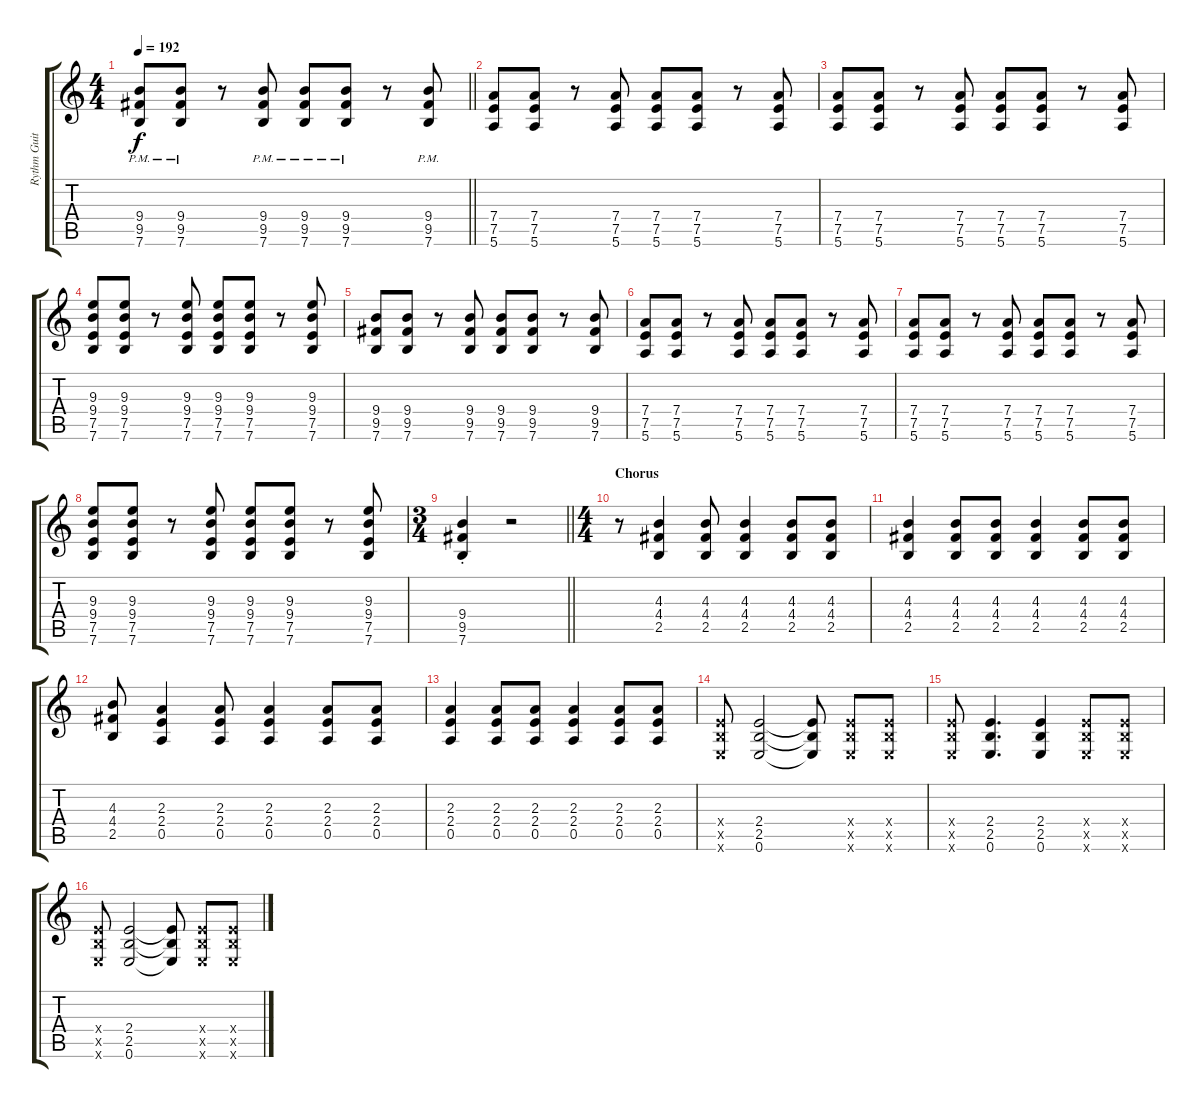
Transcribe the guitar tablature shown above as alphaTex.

\track ("Rythm Guitar" "Rythm Guit") {instrument distortionguitar}
\staff {score tabs}
\tuning (E4 B3 G3 D3 A2 E2) {hide}
\ts (4 4)
\tempo 192
\clef g2
\barLineRight lightlight
\ks c
(9.4{pm} 9.5{pm} 7.6{pm}).8{dy f} (9.4{pm} 9.5{pm} 7.6{pm}).8 r.8 (9.4{pm} 9.5{pm} 7.6{pm}).8 (9.4{pm} 9.5{pm} 7.6{pm}).8 (9.4{pm} 9.5{pm} 7.6{pm}).8 r.8 (9.4{pm} 9.5{pm} 7.6{pm}).8 |
\section ("" "")
(7.4 7.5 5.6).8 (7.4 7.5 5.6).8 r.8 (7.4 7.5 5.6).8 (7.4 7.5 5.6).8 (7.4 7.5 5.6).8 r.8 (7.4 7.5 5.6).8 |
(7.4 7.5 5.6).8 (7.4 7.5 5.6).8 r.8 (7.4 7.5 5.6).8 (7.4 7.5 5.6).8 (7.4 7.5 5.6).8 r.8 (7.4 7.5 5.6).8 |
(9.3 9.4 7.5 7.6).8 (9.3 9.4 7.5 7.6).8 r.8 (9.3 9.4 7.5 7.6).8 (9.3 9.4 7.5 7.6).8 (9.3 9.4 7.5 7.6).8 r.8 (9.3 9.4 7.5 7.6).8 |
(9.4 9.5 7.6).8 (9.4 9.5 7.6).8 r.8 (9.4 9.5 7.6).8 (9.4 9.5 7.6).8 (9.4 9.5 7.6).8 r.8 (9.4 9.5 7.6).8 |
(7.4 7.5 5.6).8 (7.4 7.5 5.6).8 r.8 (7.4 7.5 5.6).8 (7.4 7.5 5.6).8 (7.4 7.5 5.6).8 r.8 (7.4 7.5 5.6).8 |
(7.4 7.5 5.6).8 (7.4 7.5 5.6).8 r.8 (7.4 7.5 5.6).8 (7.4 7.5 5.6).8 (7.4 7.5 5.6).8 r.8 (7.4 7.5 5.6).8 |
(9.3 9.4 7.5 7.6).8 (9.3 9.4 7.5 7.6).8 r.8 (9.3 9.4 7.5 7.6).8 (9.3 9.4 7.5 7.6).8 (9.3 9.4 7.5 7.6).8 r.8 (9.3 9.4 7.5 7.6).8 |
\ts (3 4)
\barLineRight lightlight
(9.4{st} 9.5{st} 7.6{st}).4 r.2 |
\ts (4 4)
\section ("" "Chorus")
r.8 (4.3 4.4 2.5).4 (4.3 4.4 2.5).8 (4.3 4.4 2.5).4 (4.3 4.4 2.5).8 (4.3 4.4 2.5).8 |
(4.3 4.4 2.5).4 (4.3 4.4 2.5).8 (4.3 4.4 2.5).8 (4.3 4.4 2.5).4 (4.3 4.4 2.5).8 (4.3 4.4 2.5).8 |
(4.3 4.4 2.5).8 (2.3 2.4 0.5).4 (2.3 2.4 0.5).8 (2.3 2.4 0.5).4 (2.3 2.4 0.5).8 (2.3 2.4 0.5).8 |
(2.3 2.4 0.5).4 (2.3 2.4 0.5).8 (2.3 2.4 0.5).8 (2.3 2.4 0.5).4 (2.3 2.4 0.5).8 (2.3 2.4 0.5).8 |
(2.4{x} 2.5{x} 0.6{x}).8 (2.4 2.5 0.6).2 (2.4{t} 2.5{t} 0.6{t}).8 (2.4{x} 2.5{x} 0.6{x}).8 (2.4{x} 2.5{x} 0.6{x}).8 |
(2.4{x} 2.5{x} 0.6{x}).8 (2.4 2.5 0.6).4{d} (2.4 2.5 0.6).4 (2.4{x} 2.5{x} 0.6{x}).8 (2.4{x} 2.5{x} 0.6{x}).8 |
(2.4{x} 2.5{x} 0.6{x}).8 (2.4 2.5 0.6).2 (2.4{t} 2.5{t} 0.6{t}).8 (2.4{x} 2.5{x} 0.6{x}).8 (2.4{x} 2.5{x} 0.6{x}).8
